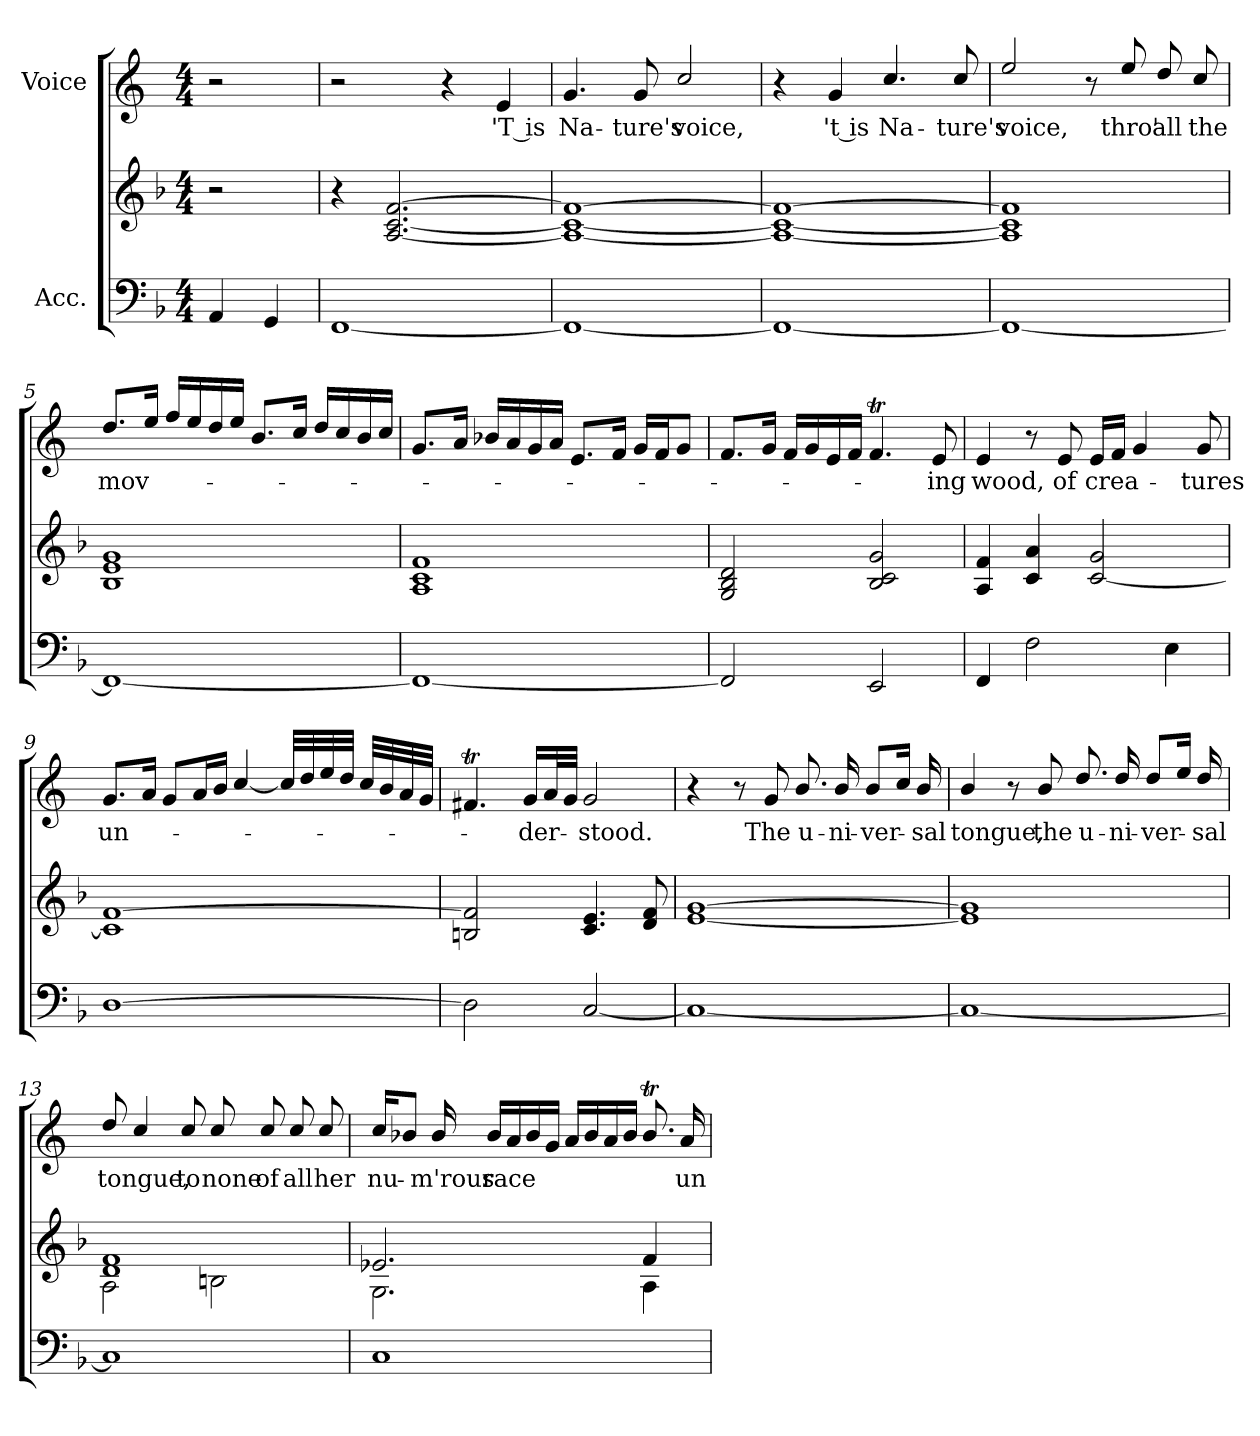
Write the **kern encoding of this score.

**kern	**kern	**kern	**text
*part2	*part2	*part1	*part1
*staff3	*staff2	*staff1	*staff1
*I"Acc.	*	*I"Voice	*
*clefF4	*clefG2	*clefG2	*
*	*	*ITrd4c7	*
*k[b-]	*k[b-]	*k[b-]	*
*F:	*F:	*F:	*
*M4/4	*M4/4	*M4/4	*
=	=	=	=
4AA/	2r	2r	.
4GG/	.	.	.
=1	=1	=1	=1
[1FF	4r	2r	.
.	[2.A/ [2.c/ [2.f/	.	.
.	.	4r	.
!	!	!	!LO:LY:b
.	.	4A/	'T is
=2	=2	=2	=2
!	!	!	!LO:LY:b
1FF_	1A_ 1c_ 1f_	4.c/	Na-
!	!	!	!LO:LY:b
.	.	8c/	-ture's
!	!	!	!LO:LY:b
.	.	2f/	voice,
=3	=3	=3	=3
1FF_	1A_ 1c_ 1f_	4r	.
!	!	!	!LO:LY:b
.	.	4c/	't is
!	!	!	!LO:LY:b
.	.	4.f/	Na-
!	!	!	!LO:LY:b
.	.	8f/	-ture's
=4	=4	=4	=4
!	!	!	!LO:LY:b
1FF_	1A] 1c] 1f]	2a/	voice,
.	.	8r	.
!	!	!	!LO:LY:b
.	.	8a/	thro'
!	!	!	!LO:LY:b
.	.	8g/	all
!	!	!	!LO:LY:b
.	.	8f/	the
!!LO:LB:g=z
=5	=5	=5	=5
!	!	!	!LO:LY:b
1FF_	1B- 1e 1g	8.g/L	mov-
.	.	16a/Jk	.
.	.	16b-/LL	.
.	.	16a/	.
.	.	16g/	.
.	.	16a/JJ	.
.	.	8.e/L	.
.	.	16f/Jk	.
.	.	16g/LL	.
.	.	16f/	.
.	.	16e/	.
.	.	16f/JJ	.
=6	=6	=6	=6
1FF_	1A 1c 1f	8.c/L	.
.	.	16d/Jk	.
.	.	16e-X/LL	.
.	.	16d/	.
.	.	16c/	.
.	.	16d/JJ	.
.	.	8.A/L	.
.	.	16B-/Jk	.
.	.	16c/LL	.
.	.	16B-/J	.
.	.	8c/J	.
=7	=7	=7	=7
2FF/]	2G/ 2B-/ 2d/	8.B-/L	.
.	.	16c/Jk	.
.	.	16B-/LL	.
.	.	16c/	.
.	.	16A/	.
.	.	16B-/JJ	.
2EE/	2B-/ 2c/ 2g/	4.B-T/	.
!	!	!	!LO:LY:b
.	.	8A/	-ing
!!LO:LB:g=z
=8	=8	=8	=8
!	!	!	!LO:LY:b
4FF/	4A/ 4f/	4A/	wood,
2F\	4c/ 4a/	8r	.
!	!	!	!LO:LY:b
.	.	8A/	of
!	!	!	!LO:LY:b
.	[2c/ 2g/	16A/LL	crea-
.	.	16B-/JJ	.
.	.	4c/	.
4E\	.	.	.
!	!	!	!LO:LY:b
.	.	8c/	-tures
=9	=9	=9	=9
!	!	!	!LO:LY:b
[1D	1c] [1f	8.c/L	un-
.	.	16d/Jk	.
.	.	8c/L	.
.	.	16d/L	.
.	.	16e/JJ	.
.	.	[4f/	.
.	.	32f/LLL]	.
.	.	32g/	.
.	.	32a/	.
.	.	32g/JJJ	.
.	.	32f/LLL	.
.	.	32e/	.
.	.	32d/	.
.	.	32c/JJJ	.
=10	=10	=10	=10
2D\]	2Bn/ 2f/]	4.Bnt/	.
!	!	!	!LO:LY:b
.	.	16c/LL	-der-
.	.	32d/L	.
.	.	32c/JJJ	.
!	!	!	!LO:LY:b
[2C/	4.c/ 4.e/	2c/	-stood.
.	8d/ 8f/	.	.
!!LO:PB:g=z
=11	=11	=11	=11
1C_	[1e [1g	4r	.
.	.	8r	.
!	!	!	!LO:LY:b
.	.	8c/	The
!	!	!	!LO:LY:b
.	.	8.e/	u-
!	!	!	!LO:LY:b
.	.	16e/	-ni-
!	!	!	!LO:LY:b
.	.	8e/L	-ver-
.	.	16f/Jk	.
!	!	!	!LO:LY:b
.	.	16e/	-sal
=12	=12	=12	=12
!	!	!	!LO:LY:b
1C_	1e] 1g]	4e/	tongue,
.	.	8r	.
!	!	!	!LO:LY:b
.	.	8e/	the
!	!	!	!LO:LY:b
.	.	8.g/	u-
!	!	!	!LO:LY:b
.	.	16g/	-ni-
!	!	!	!LO:LY:b
.	.	8g/L	-ver-
.	.	16a/Jk	.
!	!	!	!LO:LY:b
.	.	16g/	-sal
=13	=13	=13	=13
*	*^	*	*
!	!	!	!	!LO:LY:b
1C]	1d 1f	2A\	8g/	tongue,
.	.	.	4f/	.
!	!	!	!	!LO:LY:b
.	.	.	8f/	to
!	!	!	!	!LO:LY:b
.	.	2Bn\	8f/	none
!	!	!	!	!LO:LY:b
.	.	.	8f/	of
!	!	!	!	!LO:LY:b
.	.	.	8f/	all
!	!	!	!	!LO:LY:b
.	.	.	8f/	her
!!LO:LB:g=z
=14	=14	=14	=14	=14
!	!	!	!	!LO:LY:b
1C	2.e-X/	2.G\	16f/KL	nu-
.	.	.	8e-X/J	.
!	!	!	!	!LO:LY:b
.	.	.	16e-/	-m'rous
!	!	!	!	!LO:LY:b
.	.	.	16e-/LL	race
.	.	.	16d/	.
.	.	.	16e-/	.
.	.	.	16c/JJ	.
.	.	.	16d/LL	.
.	.	.	16e-/	.
.	.	.	16d/	.
.	.	.	16e-/JJ	.
.	4f/	4A\	8.e-T/	.
!	!	!	!	!LO:LY:b
.	.	.	16d/	un-
*	*v	*v	*	*
=	=	=	=
*-	*-	*-	*-
